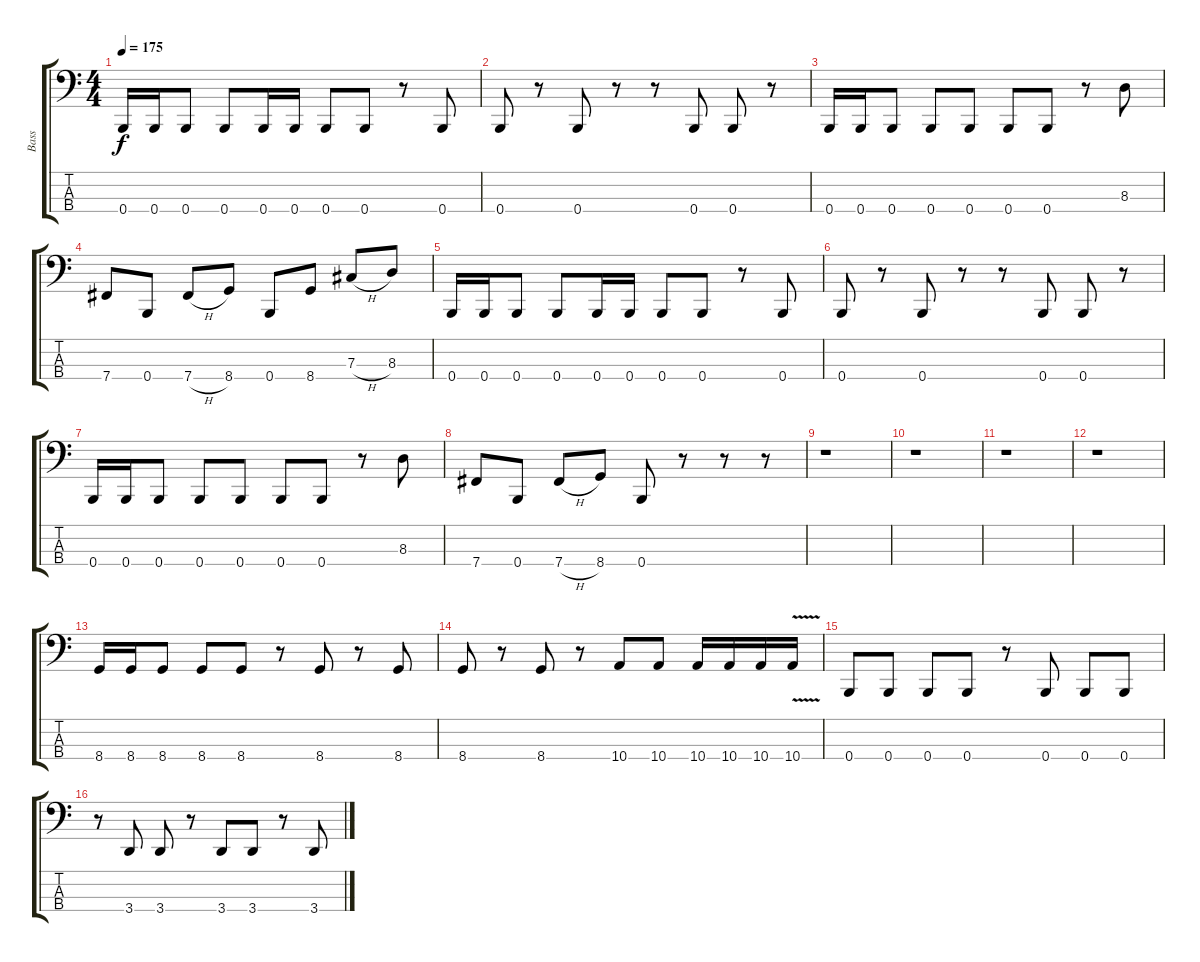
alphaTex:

\track ("Bass" "Bass") {instrument electricbasspick}
\staff {score tabs}
\tuning (E2 B1 Gb1 B0) {hide}
\ts (4 4)
\tempo 175
\clef f4
\ks c
0.4.16{dy f} 0.4.16 0.4.8 0.4.8 0.4.16 0.4.16 0.4.8 0.4.8 r.8 0.4.8 |
0.4.8 r.8 0.4.8 r.8 r.8 0.4.8 0.4.8 r.8 |
0.4.16 0.4.16 0.4.8 0.4.8 0.4.8 0.4.8 0.4.8 r.8 8.3.8 |
7.4.8 0.4.8 7.4{h}.8 8.4.8 0.4.8 8.4.8 7.3{h}.8 8.3.8 |
0.4.16 0.4.16 0.4.8 0.4.8 0.4.16 0.4.16 0.4.8 0.4.8 r.8 0.4.8 |
0.4.8 r.8 0.4.8 r.8 r.8 0.4.8 0.4.8 r.8 |
0.4.16 0.4.16 0.4.8 0.4.8 0.4.8 0.4.8 0.4.8 r.8 8.3.8 |
7.4.8 0.4.8 7.4{h}.8 8.4.8 0.4.8 r.8 r.8 r.8 |
r.1 |
r.1 |
r.1 |
r.1 |
8.4.16 8.4.16 8.4.8 8.4.8 8.4.8 r.8 8.4.8 r.8 8.4.8 |
8.4.8 r.8 8.4.8 r.8 10.4.8 10.4.8 10.4.16 10.4.16 10.4.16 10.4{v}.16 |
0.4.8 0.4.8 0.4.8 0.4.8 r.8 0.4.8 0.4.8 0.4.8 |
r.8 3.4.8 3.4.8 r.8 3.4.8 3.4.8 r.8 3.4.8
